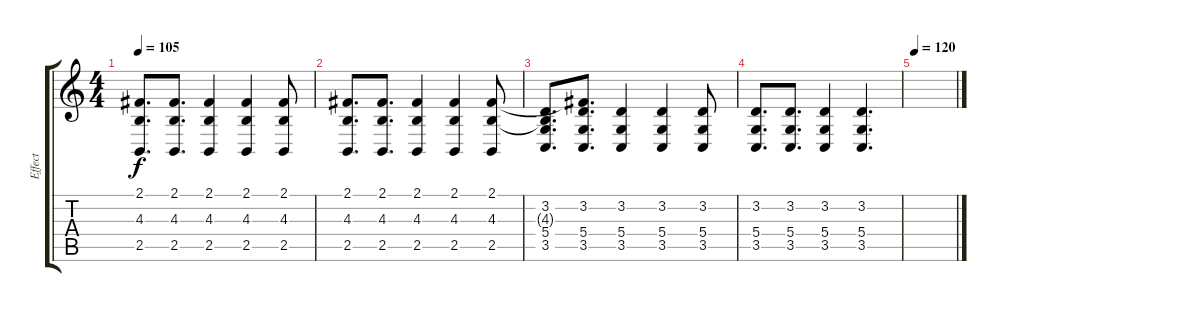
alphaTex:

\track ("Effect" "Effect") {instrument synthstrings2}
\staff {score tabs}
\tuning (E4 B3 G3 D3 A2 E2) {hide}
\ts (4 4)
\tempo 105
\clef g2
\ks c
(2.1 4.3 2.5).8{d dy f} (2.1 4.3 2.5).8{d} (2.1 4.3 2.5).4 (2.1 4.3 2.5).4 (2.1 4.3 2.5).8 |
(2.1 4.3 2.5).8{d} (2.1 4.3 2.5).8{d} (2.1 4.3 2.5).4 (2.1 4.3 2.5).4 (2.1 4.3 2.5).8 |
(3.2 4.3{t} 5.4 3.5).8{d} (2.1{t} 3.2 5.4 3.5).8{d} (3.2 5.4 3.5).4 (3.2 5.4 3.5).4 (3.2 5.4 3.5).8 |
(3.2 5.4 3.5).8{d} (3.2 5.4 3.5).8{d} (3.2 5.4 3.5).4 (3.2 5.4 3.5).4{d} |
\tempo 120
